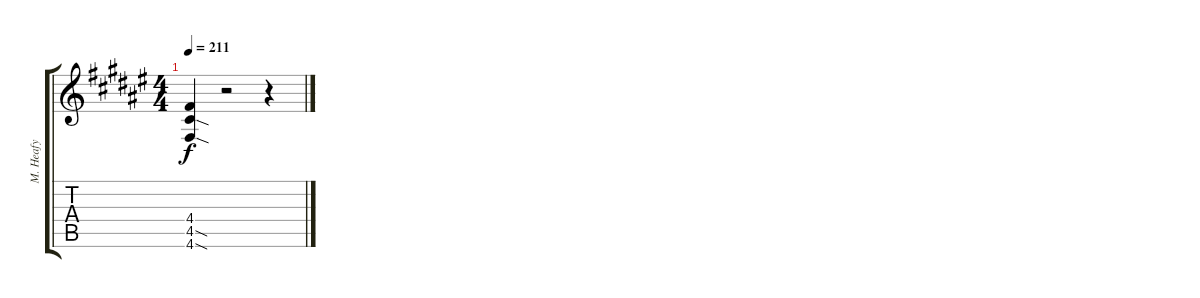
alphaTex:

\track ("M. Heafy" "M. Heafy") {instrument distortionguitar}
\staff {score tabs}
\tuning (E4 B3 G3 D3 A2 D2) {hide}
\ts (4 4)
\tempo 211
\clef g2
\ks d#minor
(4.4 4.5{sod} 4.6{sod}).4{dy f} r.2 r.4
